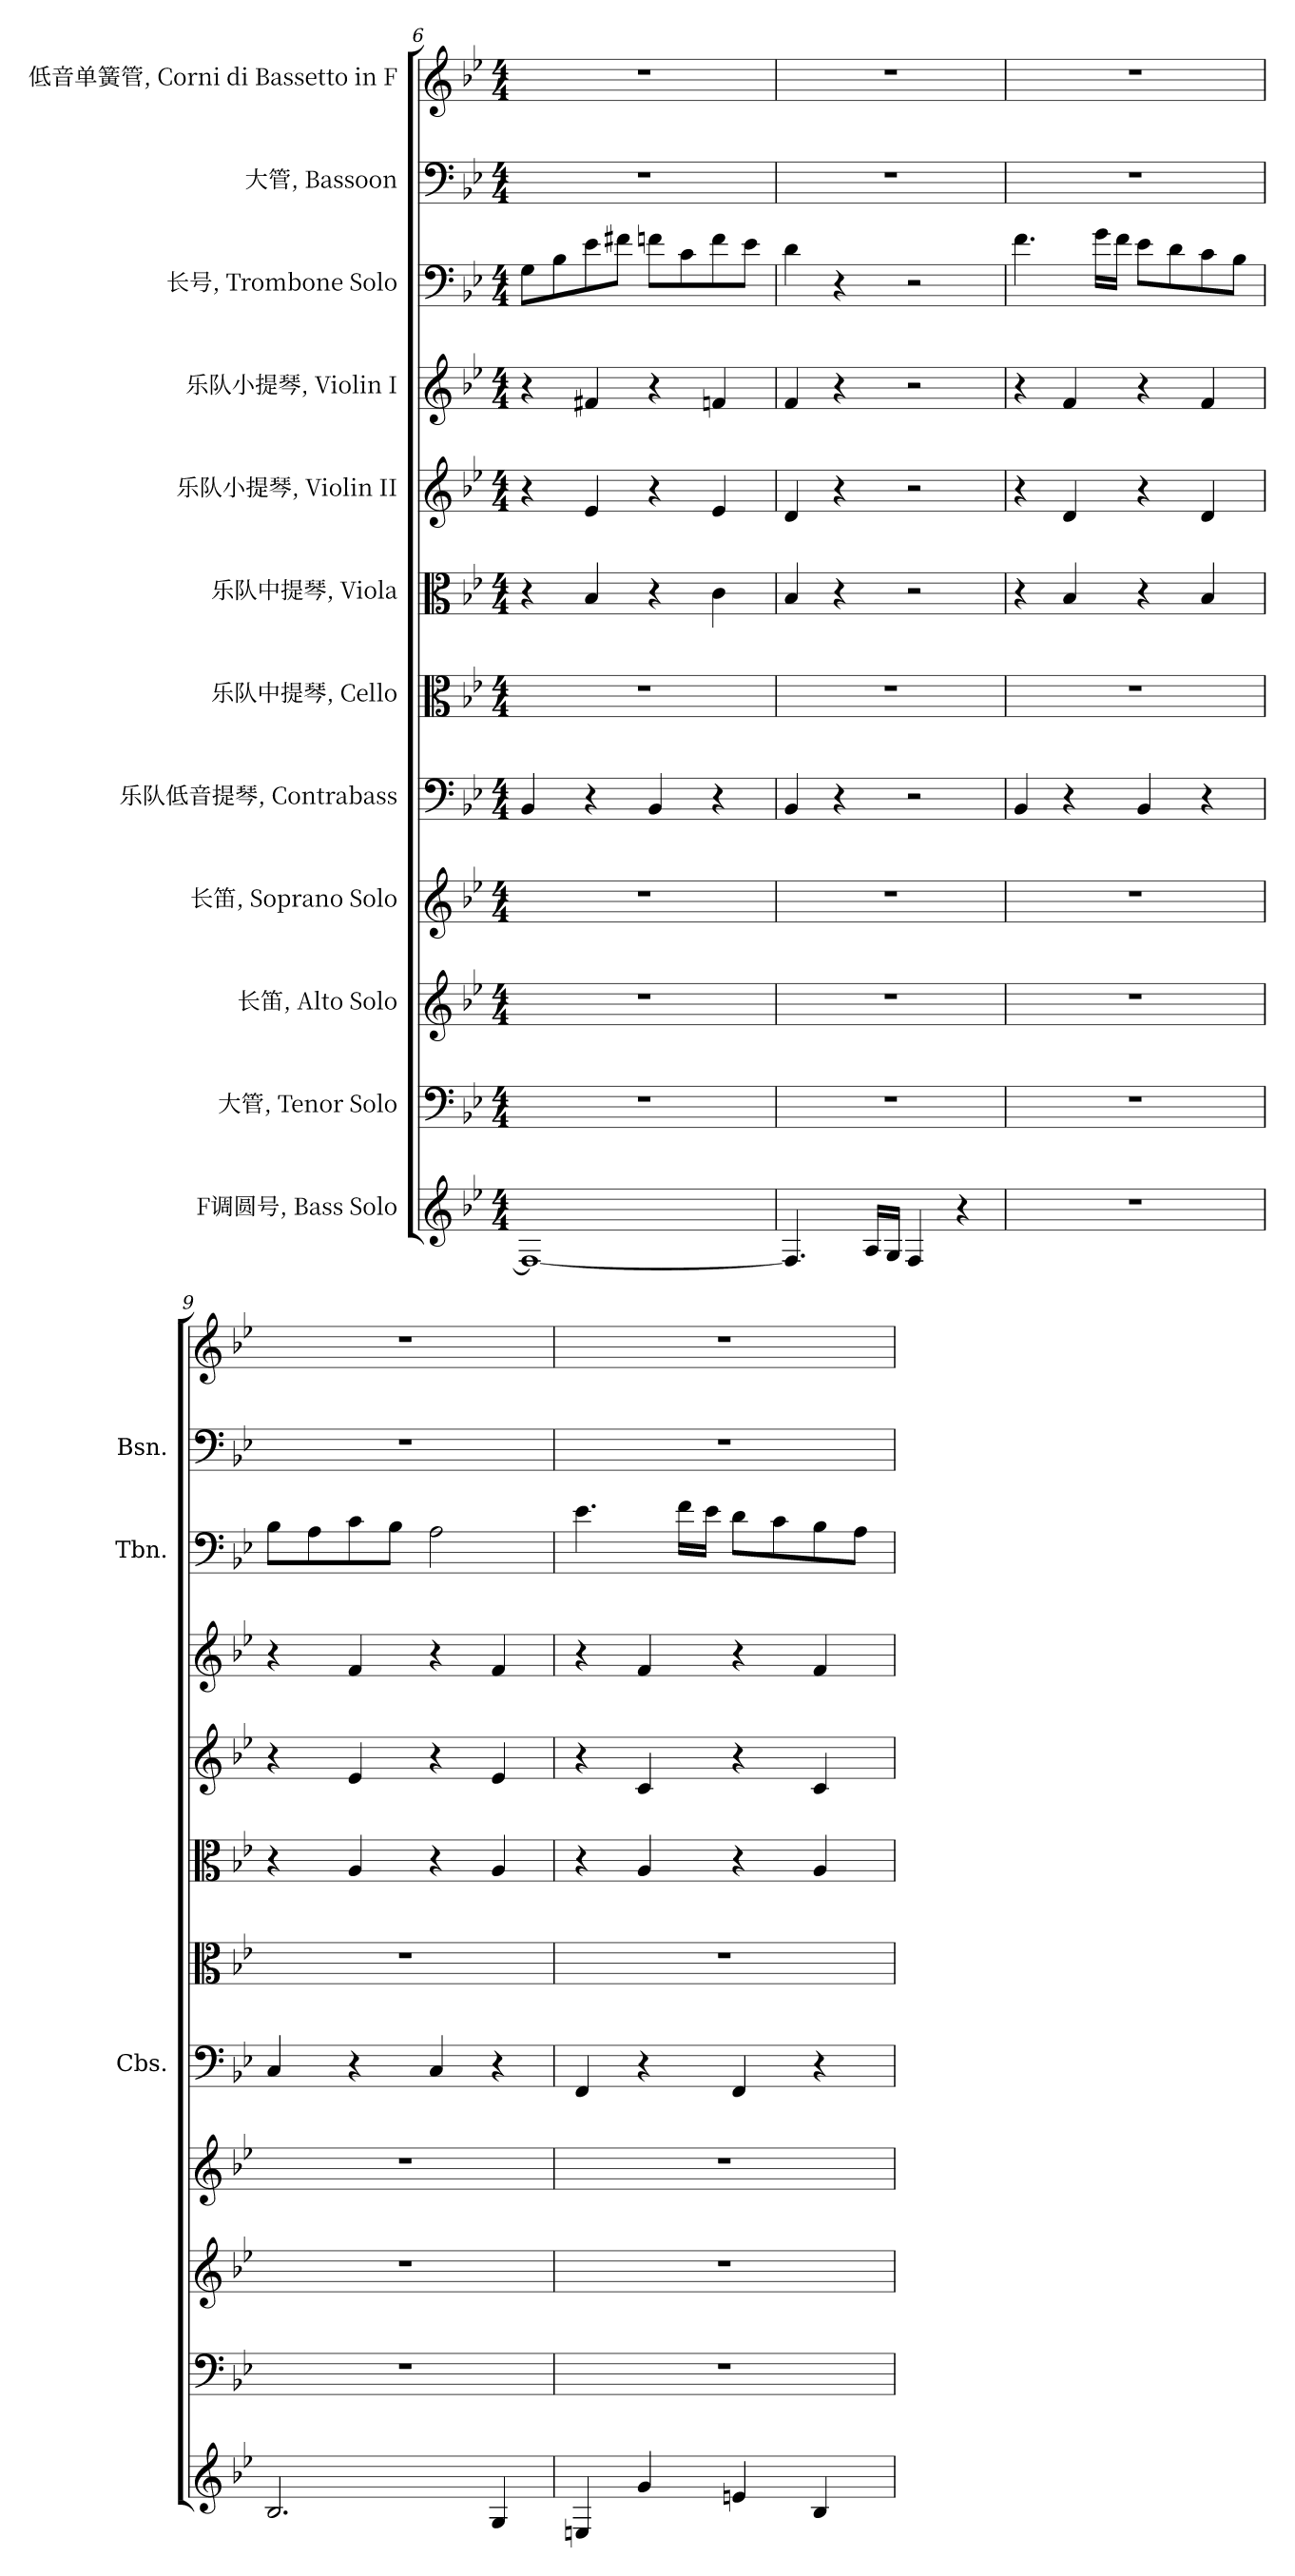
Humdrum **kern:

**kern	**kern	**kern	**kern	**kern	**kern	**kern	**kern	**kern	**kern	**kern	**kern
*part12	*part11	*part10	*part9	*part8	*part7	*part6	*part5	*part4	*part3	*part2	*part1
*staff12	*staff11	*staff10	*staff9	*staff8	*staff7	*staff6	*staff5	*staff4	*staff3	*staff2	*staff1
*I"F调圆号, Bass Solo	*I"大管, Tenor Solo	*I"长笛, Alto Solo	*I"长笛, Soprano Solo	*I"乐队低音提琴, Contrabass	*I"乐队中提琴, Cello	*I"乐队中提琴, Viola	*I"乐队小提琴, Violin II	*I"乐队小提琴, Violin I	*I"长号, Trombone Solo	*I"大管, Bassoon	*I"低音单簧管, Corni di Bassetto in F
*	*	*	*	*I'Cbs.	*	*	*	*	*I'Tbn.	*I'Bsn.	*
!!LO:PB:g=z
*clefG2	*clefF4	*clefG2	*clefG2	*clefF4	*clefC3	*clefC3	*clefG2	*clefG2	*clefF4	*clefF4	*clefG2
*ITrd4c7	*	*	*	*ITrd7c12	*	*	*	*	*	*	*ITrd1c2
*k[b-e-a-]	*k[b-e-]	*k[b-e-]	*k[b-e-]	*k[b-e-]	*k[b-e-]	*k[b-e-]	*k[b-e-]	*k[b-e-]	*k[b-e-]	*k[b-e-]	*k[b-e-a-d-]
*M4/4	*M4/4	*M4/4	*M4/4	*M4/4	*M4/4	*M4/4	*M4/4	*M4/4	*M4/4	*M4/4	*M4/4
=6	=6	=6	=6	=6	=6	=6	=6	=6	=6	=6	=6
1BB-_	1r	1r	1r	4BBB-/	1r	4r	4r	4r	8G\L	1r	1r
.	.	.	.	.	.	.	.	.	8B-\	.	.
.	.	.	.	4r	.	4B-/	4e-/	4f#X/	8e-\	.	.
.	.	.	.	.	.	.	.	.	8f#X\J	.	.
.	.	.	.	4BBB-/	.	4r	4r	4r	8fn\L	.	.
.	.	.	.	.	.	.	.	.	8c\	.	.
.	.	.	.	4r	.	4c\	4e-/	4fn/	8f\	.	.
.	.	.	.	.	.	.	.	.	8e-\J	.	.
=7	=7	=7	=7	=7	=7	=7	=7	=7	=7	=7	=7
4.BB-/]	1r	1r	1r	4BBB-/	1r	4B-/	4d/	4f/	4d\	1r	1r
.	.	.	.	4r	.	4r	4r	4r	4r	.	.
16D/LL	.	.	.	.	.	.	.	.	.	.	.
16C/JJ	.	.	.	.	.	.	.	.	.	.	.
4BB-/	.	.	.	2r	.	2r	2r	2r	2r	.	.
4r	.	.	.	.	.	.	.	.	.	.	.
=8	=8	=8	=8	=8	=8	=8	=8	=8	=8	=8	=8
*	*	*	*	*	*	*	*	*	*	*	*MM65
1r	1r	1r	1r	4BBB-/	1r	4r	4r	4r	4.f\	1r	1r
.	.	.	.	4r	.	4B-/	4d/	4f/	.	.	.
.	.	.	.	.	.	.	.	.	16g\LL	.	.
.	.	.	.	.	.	.	.	.	16f\JJ	.	.
.	.	.	.	4BBB-/	.	4r	4r	4r	8e-\L	.	.
.	.	.	.	.	.	.	.	.	8d\	.	.
.	.	.	.	4r	.	4B-/	4d/	4f/	8c\	.	.
.	.	.	.	.	.	.	.	.	8B-\J	.	.
=9	=9	=9	=9	=9	=9	=9	=9	=9	=9	=9	=9
2.E-/	1r	1r	1r	4CC/	1r	4r	4r	4r	8B-\L	1r	1r
.	.	.	.	.	.	.	.	.	8A\	.	.
.	.	.	.	4r	.	4A/	4e-/	4f/	8c\	.	.
.	.	.	.	.	.	.	.	.	8B-\J	.	.
.	.	.	.	4CC/	.	4r	4r	4r	2A\	.	.
4C/	.	.	.	4r	.	4A/	4e-/	4f/	.	.	.
!!LO:PB:g=z
=10	=10	=10	=10	=10	=10	=10	=10	=10	=10	=10	=10
4AAn/	1r	1r	1r	4FFF/	1r	4r	4r	4r	4.e-\	1r	1r
4c/	.	.	.	4r	.	4A/	4c/	4f/	.	.	.
.	.	.	.	.	.	.	.	.	16f\LL	.	.
.	.	.	.	.	.	.	.	.	16e-\JJ	.	.
4An/	.	.	.	4FFF/	.	4r	4r	4r	8d\L	.	.
.	.	.	.	.	.	.	.	.	8c\	.	.
4E-/	.	.	.	4r	.	4A/	4c/	4f/	8B-\	.	.
.	.	.	.	.	.	.	.	.	8A\J	.	.
=	=	=	=	=	=	=	=	=	=	=	=
*-	*-	*-	*-	*-	*-	*-	*-	*-	*-	*-	*-
